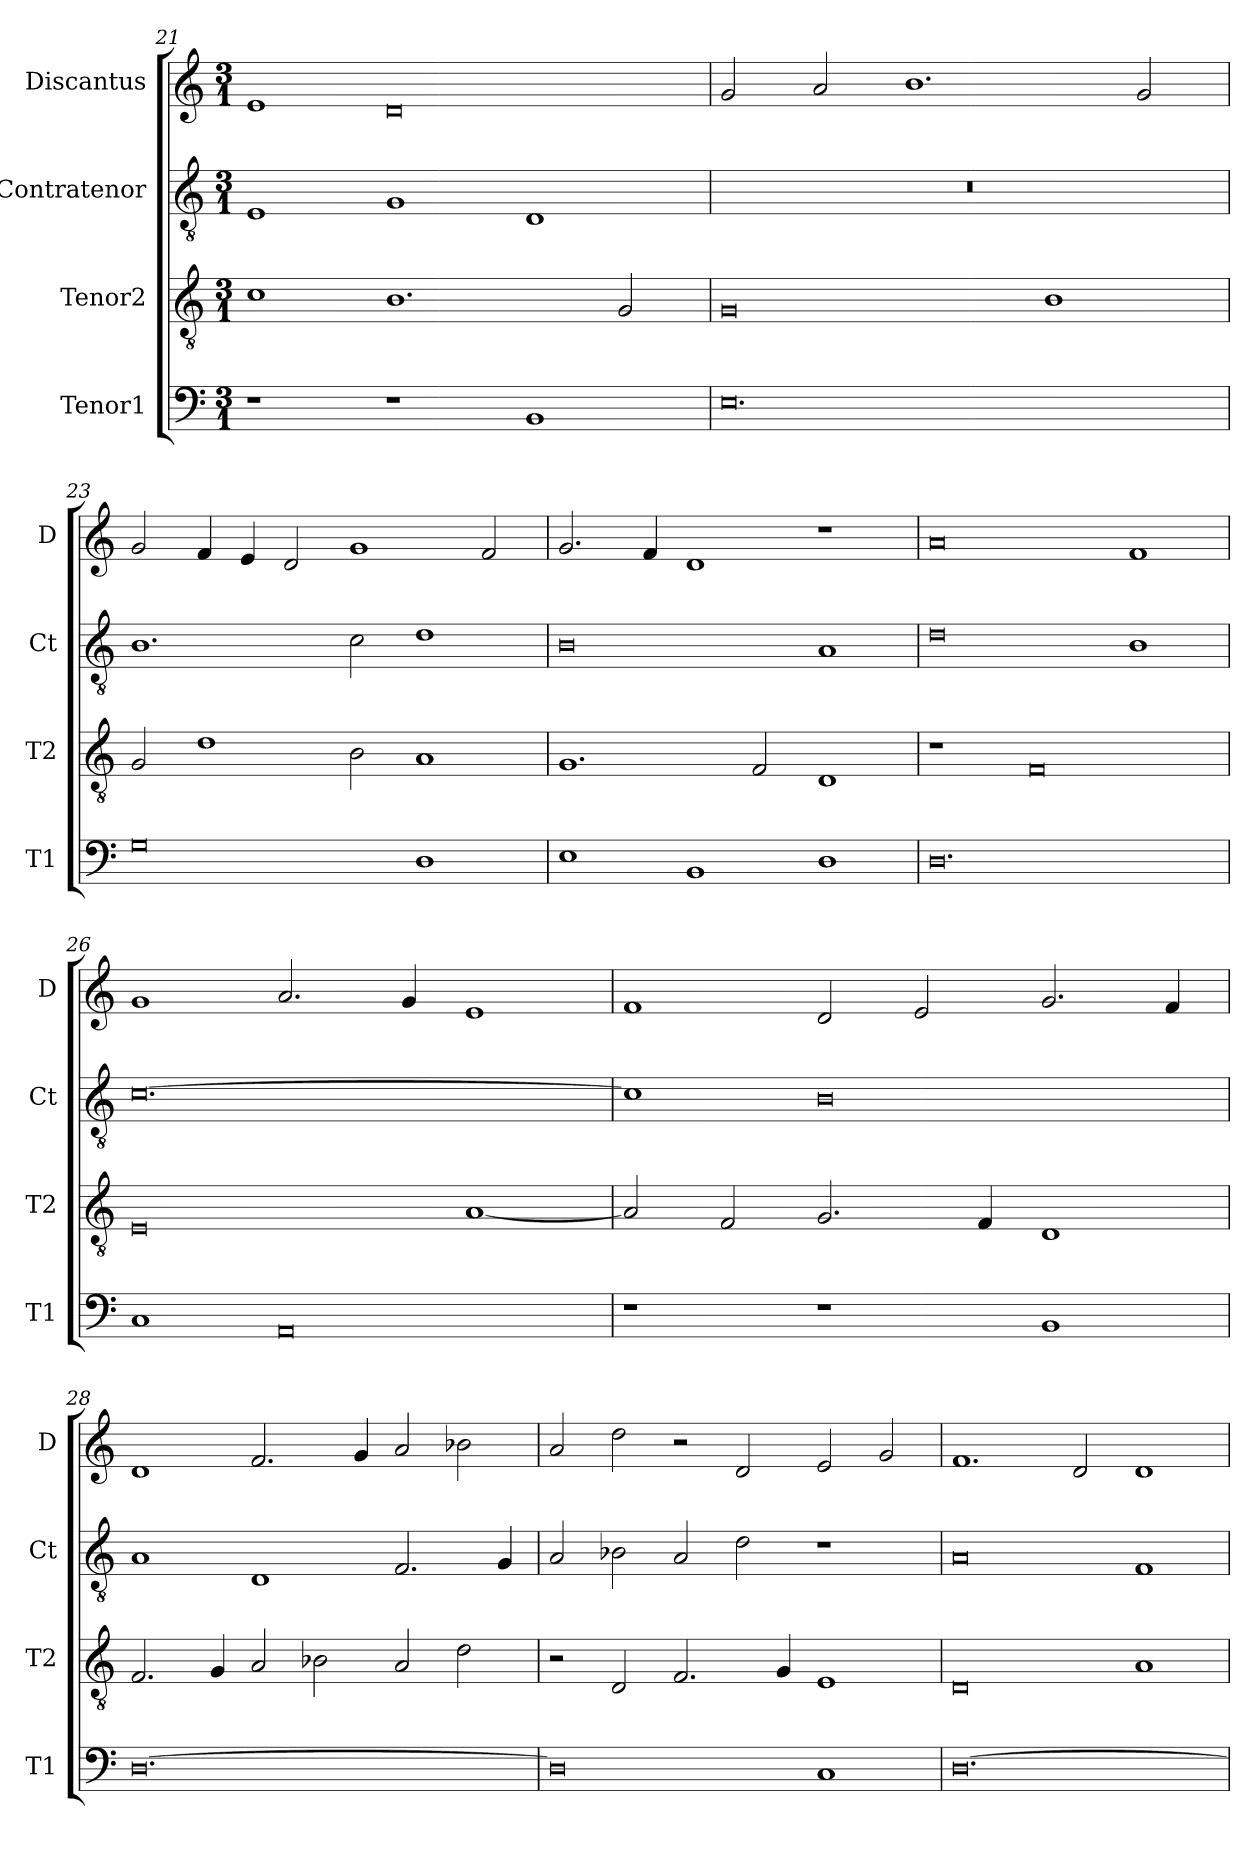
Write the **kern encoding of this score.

**kern	**kern	**kern	**kern
*part4	*part3	*part2	*part1
*staff4	*staff3	*staff2	*staff1
*I"Tenor1	*I"Tenor2	*I"Contratenor	*I"Discantus
*I'T1	*I'T2	*I'Ct	*I'D
*clefF4	*clefGv2	*clefGv2	*clefG2
*	*k[]	*k[]	*k[]
*M3/1	*M3/1	*M3/1	*M3/1
=21	=21	=21	=21
1r	1c	1E	1e
1r	1.B	1G	0d
1BB	.	1D	.
.	2G/	.	.
=22	=22	=22	=22
0.E	0G	0.r	2g/
.	.	.	2a/
.	.	.	1.b
.	1B	.	.
.	.	.	2g/
=23	=23	=23	=23
0G	2G/	1.B	2g/
.	1d	.	4f/
.	.	.	4e/
.	.	.	2d/
.	2B\	2c\	1g
1D	1A	1d	.
.	.	.	2f/
=24	=24	=24	=24
1E	1.G	0B	2.g/
.	.	.	4f/
1BB	.	.	1d
.	2F/	.	.
1D	1D	1A	1r
=25	=25	=25	=25
0.D	1r	0d	0a
.	0F	.	.
.	.	1B	1f
=26	=26	=26	=26
1C	0E	[0.c	1g
0AA	.	.	2.a/
.	.	.	4g/
.	[1A	.	1e
=27	=27	=27	=27
1r	2A/]	1c]	1f
.	2F/	.	.
1r	2.G/	0B	2d/
.	.	.	2e/
.	4F/	.	.
1BB	1D	.	2.g/
.	.	.	4f/
=28	=28	=28	=28
[0.D	2.F/	1A	1d
.	4G/	.	.
.	2A/	1D	2.f/
.	2B-X\	.	.
.	.	.	4g/
.	2A/	2.F/	2a/
.	2d\	.	2b-X\
.	.	4G/	.
=29	=29	=29	=29
0D]	2r	2A/	2a/
.	2D/	2B-X\	2dd\
.	2.F/	2A/	2r
.	.	2d\	2d/
.	4G/	.	.
1C	1E	1r	2e/
.	.	.	2g/
=30	=30	=30	=30
[0.D	0D	0A	1.f
.	.	.	2d/
.	1A	1F	1d
=	=	=	=
*-	*-	*-	*-
